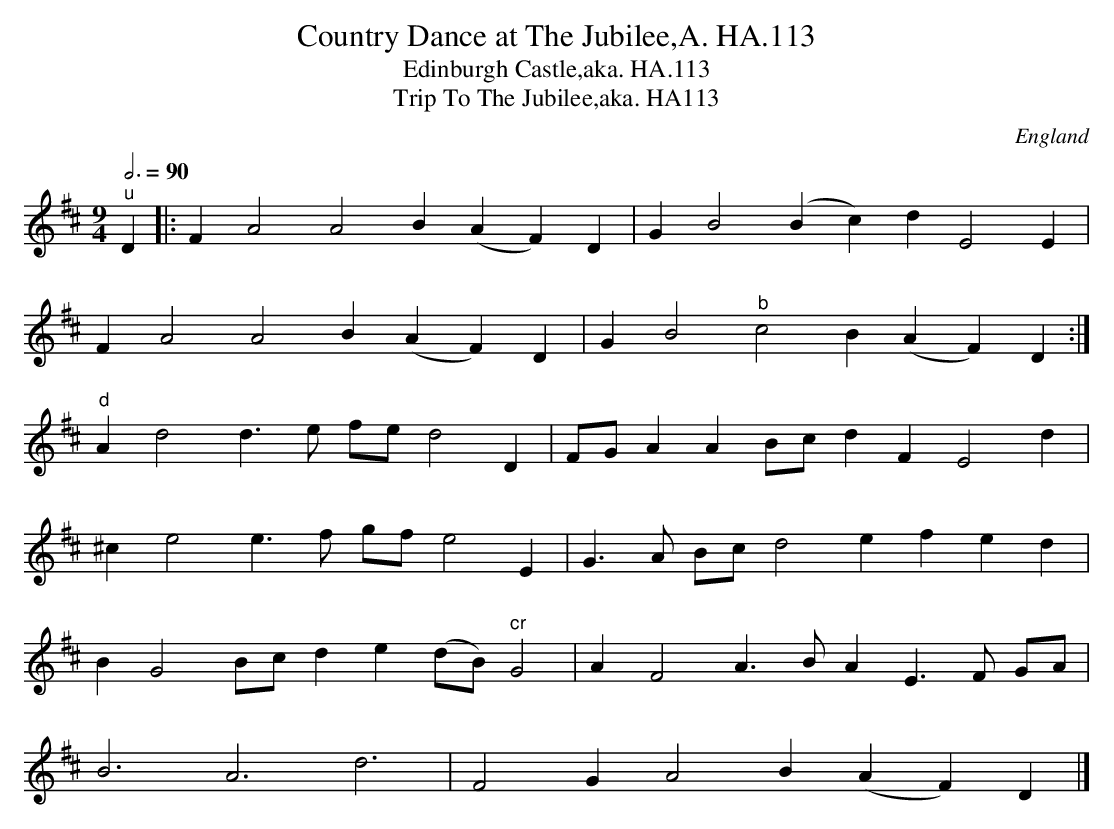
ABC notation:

X:1
T:Country Dance at The Jubilee,A. HA.113
T:Edinburgh Castle,aka. HA.113
T:Trip To The Jubilee,aka. HA113
M:9/4
L:1/4
Q:3/4=90
O:England
K:D major
"^u"D|:FA2 A2B (AF)D|GB2 (Bc)d E2E|!
FA2 A2B (AF)D|GB2"^b"c2B (AF)D:|!
"^d"Ad2 d>e f/e/ d2D|F/G/AA B/c/dF E2d|!
^ce2 e>f g/f/ e2E|G>A B/c/ d2e fed|!
BG2 B/c/de (d/B/)"^cr"G2|AF2 A>BA E>F G/A/|!
B3A3d3|F2G A2B (AF)D|]
